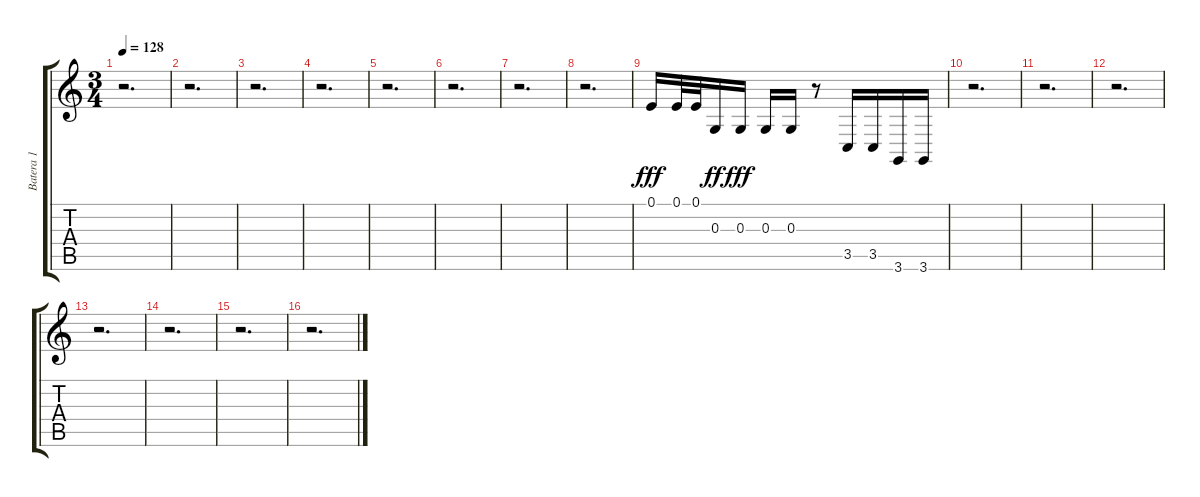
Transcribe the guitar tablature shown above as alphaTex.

\track ("Batera 1" "Batera 1") {instrument melodictom}
\staff {score tabs}
\tuning (E4 B3 G3 D3 A2 E2) {hide}
\ts (3 4)
\tempo 128
\clef g2
\ks c
r.2{d dy fff} |
r.2{d} |
r.2{d} |
r.2{d} |
r.2{d} |
r.2{d} |
r.2{d} |
r.2{d} |
0.1.16{balance 6} 0.1.32 0.1.32 0.3.16{dy ff balance 8} 0.3.16{dy fff} 0.3.16 0.3.16 r.8 3.5.16{balance 12} 3.5.16 3.6.16{balance 15} 3.6.16 |
r.2{d} |
r.2{d} |
r.2{d} |
r.2{d} |
r.2{d} |
r.2{d} |
r.2{d}
